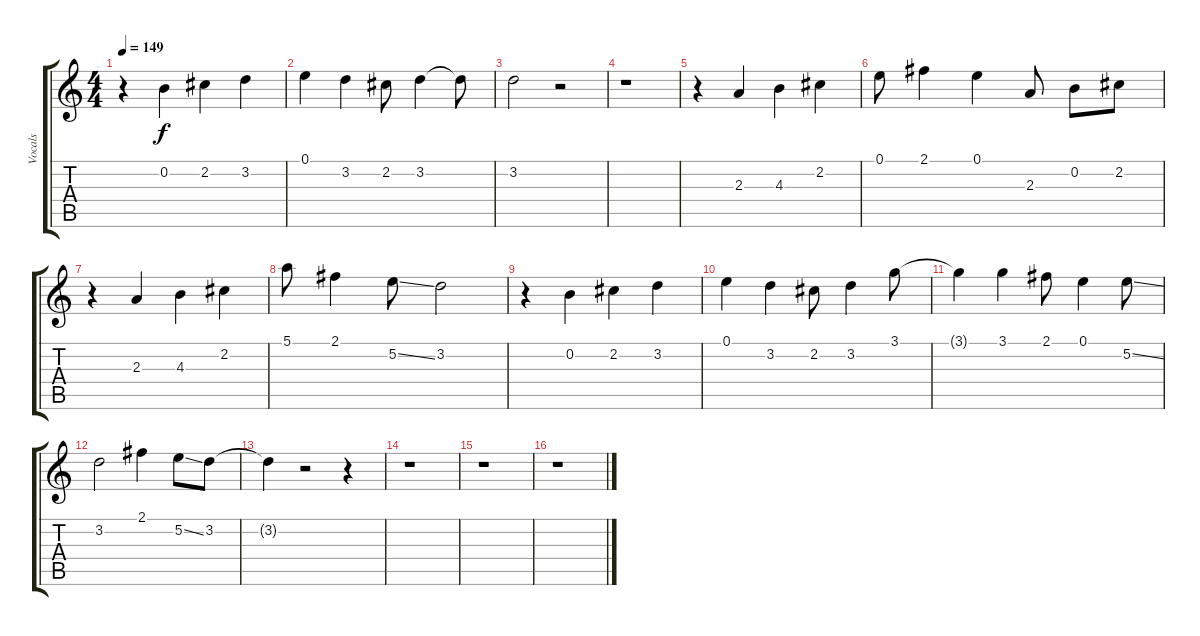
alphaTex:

\track ("Vocals" "Vocals") {instrument contrabass}
\staff {score tabs}
\tuning (E4 B3 G3 D3 A2 E2) {hide}
\ts (4 4)
\tempo 149
\clef g2
\ks c
r.4{dy f} 0.2.4 2.2.4 3.2.4 |
0.1.4 3.2.4 2.2.8 3.2.4 3.2{t}.8 |
3.2.2 r.2 |
r.1 |
r.4 2.3.4 4.3.4 2.2.4 |
0.1.8 2.1.4 0.1.4 2.3.8 0.2.8 2.2.8 |
r.4 2.3.4 4.3.4 2.2.4 |
5.1.8 2.1.4 5.2{ss}.8 3.2.2 |
r.4 0.2.4 2.2.4 3.2.4 |
0.1.4 3.2.4 2.2.8 3.2.4 3.1.8 |
3.1{t}.4 3.1.4 2.1.8 0.1.4 5.2{ss}.8 |
3.2.2 2.1.4 5.2{ss}.8 3.2.8 |
3.2{t}.4 r.2 r.4 |
r.1 |
r.1 |
r.1
